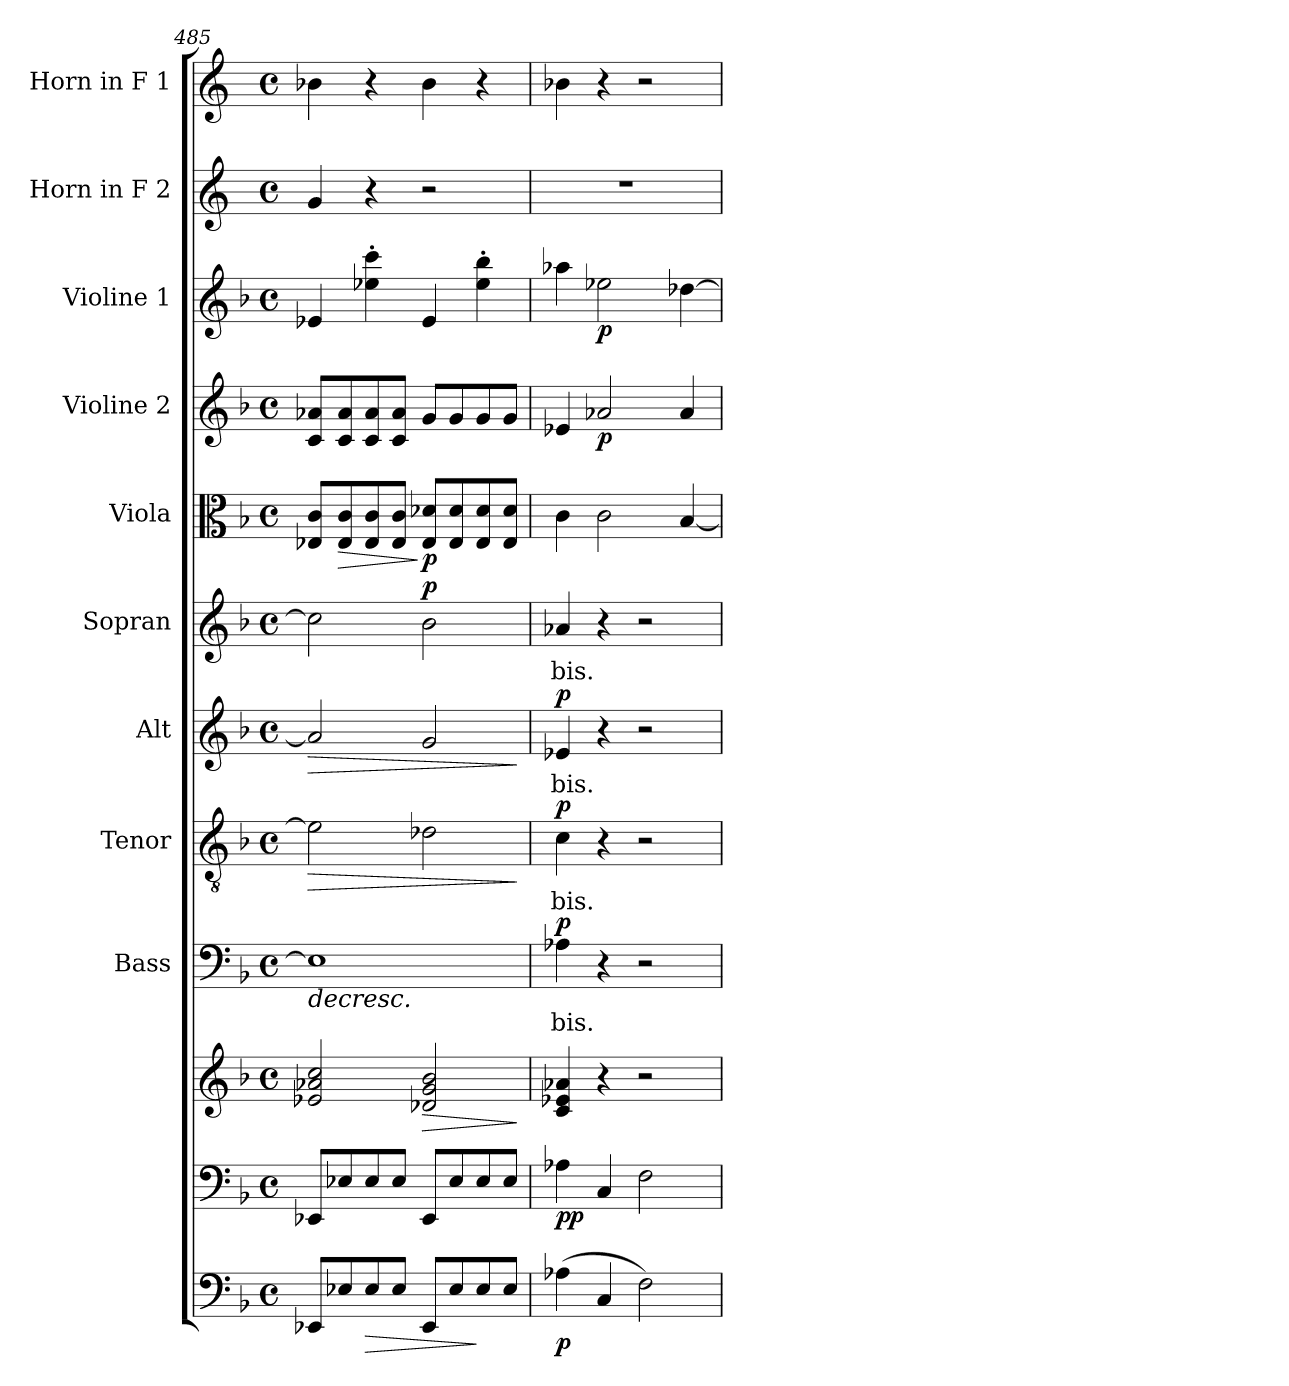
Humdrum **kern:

**kern	**dynam	**kern	**kern	**dynam	**kern	**text	**dynam	**kern	**text	**dynam	**kern	**text	**dynam	**kern	**text	**dynam	**kern	**dynam	**kern	**dynam	**kern	**dynam	**kern	**kern
*part11	*part11	*part10	*part10	*part10	*part9	*part9	*part9	*part8	*part8	*part8	*part7	*part7	*part7	*part6	*part6	*part6	*part5	*part5	*part4	*part4	*part3	*part3	*part2	*part1
*staff12	*staff12	*staff11	*staff10	*staff10/11	*staff9	*staff9	*staff9	*staff8	*staff8	*staff8	*staff7	*staff7	*staff7	*staff6	*staff6	*staff6	*staff5	*staff5	*staff4	*staff4	*staff3	*staff3	*staff2	*staff1
*	*	*	*	*	*I"Bass	*	*	*I"Tenor	*	*	*I"Alt	*	*	*I"Sopran	*	*	*I"Viola	*	*I"Violine 2	*	*I"Violine 1	*	*I"Horn in F 2	*I"Horn in F 1
*	*	*	*	*	*I'B.	*	*	*I'T.	*	*	*I'A.	*	*	*I'S.	*	*	*I'Vla.	*	*I'Vl. 2	*	*I'Vl. 1	*	*	*
!!LO:PB:g=z
*clefF4	*	*clefF4	*clefG2	*	*clefF4	*	*	*clefGv2	*	*	*clefG2	*	*	*clefG2	*	*	*clefC3	*	*clefG2	*	*clefG2	*	*clefG2	*clefG2
*ITrd7c12	*	*	*	*	*	*	*	*	*	*	*	*	*	*	*	*	*	*	*	*	*	*	*ITrd4c7	*ITrd4c7
*k[b-]	*	*k[b-]	*k[b-]	*	*k[b-]	*	*	*k[b-]	*	*	*k[b-]	*	*	*k[b-]	*	*	*k[b-]	*	*k[b-]	*	*k[b-]	*	*k[b-]	*k[b-]
*F:	*	*F:	*F:	*	*F:	*	*	*F:	*	*	*F:	*	*	*F:	*	*	*F:	*	*F:	*	*F:	*	*F:	*F:
*M4/4	*	*M4/4	*M4/4	*	*M4/4	*	*	*M4/4	*	*	*M4/4	*	*	*M4/4	*	*	*M4/4	*	*M4/4	*	*M4/4	*	*M4/4	*M4/4
*met(c)	*	*met(c)	*met(c)	*	*met(c)	*	*	*met(c)	*	*	*met(c)	*	*	*met(c)	*	*	*met(c)	*	*met(c)	*	*met(c)	*	*met(c)	*met(c)
=485	=485	=485	=485	=485	=485	=485	=485	=485	=485	=485	=485	=485	=485	=485	=485	=485	=485	=485	=485	=485	=485	=485	=485	=485
!	!	!	!	!	!	!	!LO:HP:b	!	!	!LO:HP:b	!	!	!LO:HP:b	!	!	!	!	!	!	!	!	!	!	!
8EEE-X/L	.	8EE-X/L	2e-X/ 2a-X/ 2cc/	.	1E-]	.	>	2e-\]	.	>	2a-/]	.	>	2cc\]	.	.	8E-X/ 8c/L	.	8c/ 8a-X/L	.	4e-X/	.	4c/	4e-X\
!	!	!	!	!	!	!	!	!	!	!	!	!	!	!	!	!	!	!LO:HP:b	!	!	!	!	!	!
8EE-X/	.	8E-X/	.	.	.	.	.	.	.	.	.	.	.	.	.	.	8E-/ 8c/	>	8c/ 8a-/	.	.	.	.	.
!	!LO:HP:b	!	!	!	!	!	!	!	!	!	!	!	!	!	!	!	!	!	!	!	!	!	!	!
8EE-/	>	8E-/	.	.	.	.	.	.	.	.	.	.	.	.	.	.	8E-/ 8c/	.	8c/ 8a-/	.	4ee-X\'> 4ccc\'>	.	4r	4r
8EE-/J	.	8E-/J	.	.	.	.	.	.	.	.	.	.	.	.	.	.	8E-/ 8c/J	.	8c/ 8a-/J	.	.	.	.	.
!	!	!	!	!LO:HP:b	!	!	!	!	!	!	!	!	!	!	!	!LO:DY:a	!	!LO:DY:n=1:b	!	!	!	!	!	!
8EEE-/L	.	8EE-/L	2d-X/ 2g/ 2b-/	>	.	.	.	2d-X\	.	.	2g/	.	.	2b-\	.	p	8E-/ 8d-X/L	] p	8g/L	.	4e-/	.	2r	4e-\
8EE-/	.	8E-/	.	.	.	.	.	.	.	.	.	.	.	.	.	.	8E-/ 8d-/	.	8g/	.	.	.	.	.
8EE-/	]	8E-/	.	.	.	.	.	.	.	.	.	.	.	.	.	.	8E-/ 8d-/	.	8g/	.	4ee-\'> 4bb-\'>	.	.	4r
8EE-/J	.	8E-/J	.	.	.	.	.	.	.	.	.	.	.	.	.	.	8E-/ 8d-/J	.	8g/J	.	.	.	.	.
.	.	.	.	]	.	.	.	.	.	]	.	.	]	.	.	.	.	.	.	.	.	.	.	.
=486	=486	=486	=486	=486	=486	=486	=486	=486	=486	=486	=486	=486	=486	=486	=486	=486	=486	=486	=486	=486	=486	=486	=486	=486
!	!LO:DY:b	!	!	!LO:DY:b=2	!	!LO:LY:b	!	!	!LO:LY:b	!	!	!LO:LY:b	!	!	!LO:LY:b	!	!	!	!	!	!	!	!	!
!	!	!	!	!LO:DY:n=1:b	!	!	!LO:DY:a	!	!	!LO:DY:a	!	!	!LO:DY:a	!	!	!	!	!	!	!	!	!	!	!
(>4AA-X\	p	4A-X\	4c/ 4e-X/ 4a-X/	p p	4A-X\	-bis.	p	4c\	-bis.	p	4e-X/	-bis.	p	4a-X/	-bis.	.	4c\	.	4e-X/	.	4aa-X\	.	1r	4e-X\
!	!	!	!	!	!	!	!	!	!	!	!	!	!	!	!	!	!	!	!	!LO:DY:b	!	!LO:DY:b	!	!
4CC/	.	4C/	4r	.	4r	.	]	4r	.	.	4r	.	.	4r	.	.	2c\	.	2a-X/	p	2ee-X\	p	.	4r
2FF\)	.	2F\	2r	.	2r	.	.	2r	.	.	2r	.	.	2r	.	.	.	.	.	.	.	.	.	2r
.	.	.	.	.	.	.	.	.	.	.	.	.	.	.	.	.	[4B-/	.	4a-/	.	[4dd-X\	.	.	.
=	=	=	=	=	=	=	=	=	=	=	=	=	=	=	=	=	=	=	=	=	=	=	=	=
*-	*-	*-	*-	*-	*-	*-	*-	*-	*-	*-	*-	*-	*-	*-	*-	*-	*-	*-	*-	*-	*-	*-	*-	*-
